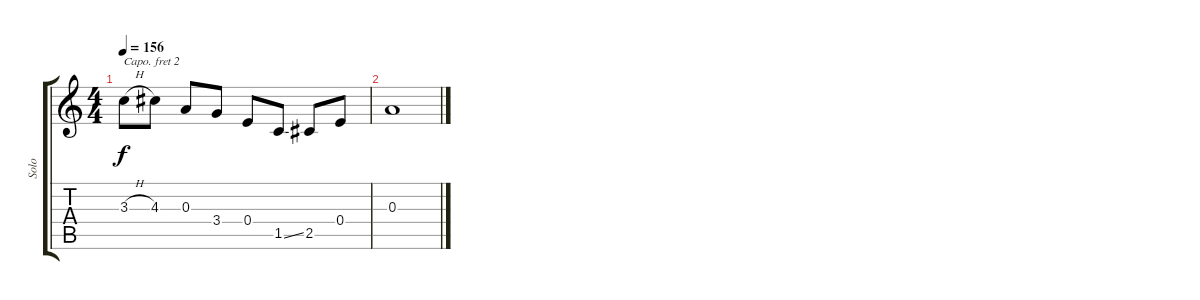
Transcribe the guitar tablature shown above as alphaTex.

\track ("Solo" "Solo") {instrument electricguitarjazz}
\staff {score tabs}
\capo 2
\tuning (E4 B3 G3 D3 A2 E2) {hide}
\ts (4 4)
\tempo 156
\clef g2
\ks c
3.3{h}.8{dy f} 4.3.8 0.3.8 3.4.8 0.4.8 1.5{ss}.8 2.5.8 0.4.8 |
0.3.1
